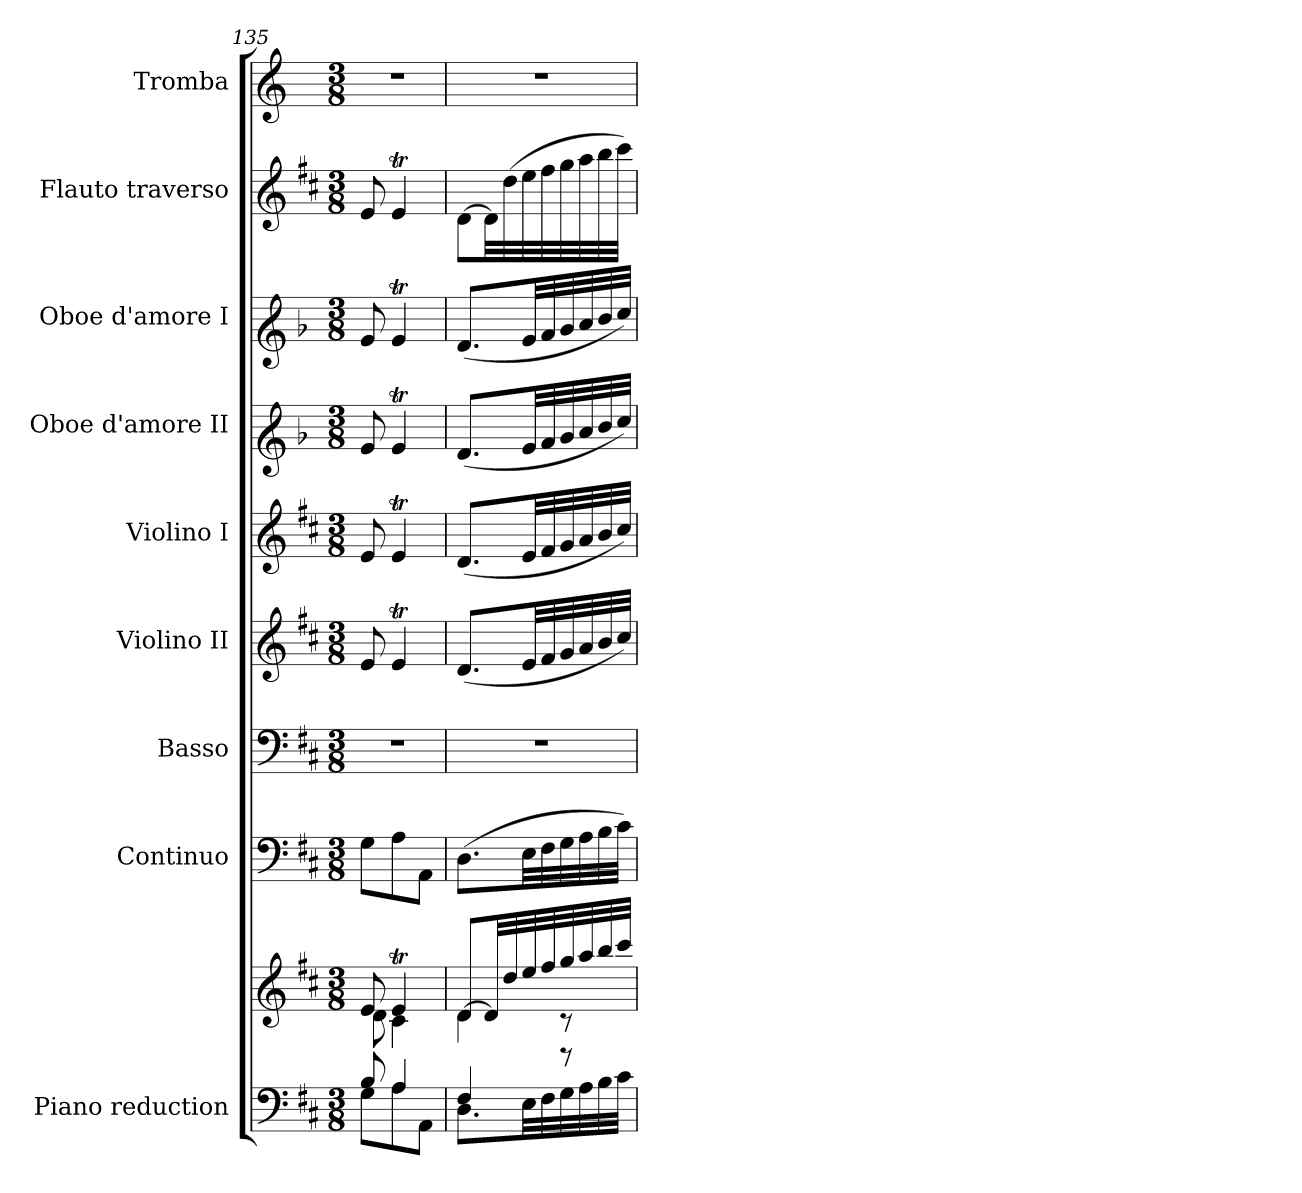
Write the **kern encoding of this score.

**kern	**kern	**kern	**kern	**kern	**kern	**kern	**kern	**kern	**kern
*part9	*part9	*part8	*part7	*part6	*part5	*part4	*part3	*part2	*part1
*staff10	*staff9	*staff8	*staff7	*staff6	*staff5	*staff4	*staff3	*staff2	*staff1
*I"Piano reduction	*	*I"Continuo	*I"Basso	*I"Violino II	*I"Violino I	*I"Oboe d'amore II	*I"Oboe d'amore I	*I"Flauto traverso	*I"Tromba
*I'Pno	*	*	*	*I'Vln	*I'Vln	*	*	*I'Fl	*
*clefF4	*clefG2	*clefF4	*clefF4	*clefG2	*clefG2	*clefG1	*clefG1	*clefG2	*clefG2
*	*	*	*	*	*	*ITrd2c3	*ITrd2c3	*	*ITrd-1c-2
*k[f#c#]	*k[f#c#]	*k[f#c#]	*k[f#c#]	*k[f#c#]	*k[f#c#]	*k[f#c#]	*k[f#c#]	*k[f#c#]	*k[f#c#]
*M3/8	*M3/8	*M3/8	*M3/8	*M3/8	*M3/8	*M3/8	*M3/8	*M3/8	*M3/8
=135	=135	=135	=135	=135	=135	=135	=135	=135	=135
*^	*^	*	*	*	*	*	*	*	*
8B/	8G\L	8e/	8d\	8G\L	4.r	8e/	8e/	8e/	8e/	8e/	4.r
4A/	8A\	4eT/	4c#\	8A\	.	4eT/	4eT/	4eT/	4eT/	4eT/	.
.	8AA\J	.	.	8AA\J	.	.	.	.	.	.	.
=136	=136	=136	=136	=136	=136	=136	=136	=136	=136	=136	=136
4F#/	8.D\L	[8d/L	4d\	(8.D\L	4.r	(8.d/L	(8.d/L	(8.d/L	(8.d/L	[8d\L	4.r
.	.	32d/LL]	.	.	.	.	.	.	.	32d\LL]	.
.	.	32dd/	.	.	.	.	.	.	.	(32dd\	.
.	32E\LL	32ee/	.	32E\LL	.	32e/LL	32e/LL	32e/LL	32e/LL	32ee\	.
.	32F#\	32ff#/	.	32F#\	.	32f#/	32f#/	32f#/	32f#/	32ff#\	.
8r	32G\	32gg/	8r	32G\	.	32g/	32g/	32g/	32g/	32gg\	.
.	32A\	32aa/	.	32A\	.	32a/	32a/	32a/	32a/	32aa\	.
.	32B\	32bb/	.	32B\	.	32b/	32b/	32b/	32b/	32bb\	.
.	32c#\JJJ	32ccc#/JJJ	.	32c#\JJJ)	.	32cc#/JJJ)	32cc#/JJJ)	32cc#/JJJ)	32cc#/JJJ)	32ccc#\JJJ)	.
*v	*v	*	*	*	*	*	*	*	*	*	*
*	*v	*v	*	*	*	*	*	*	*	*
=	=	=	=	=	=	=	=	=	=
*-	*-	*-	*-	*-	*-	*-	*-	*-	*-
